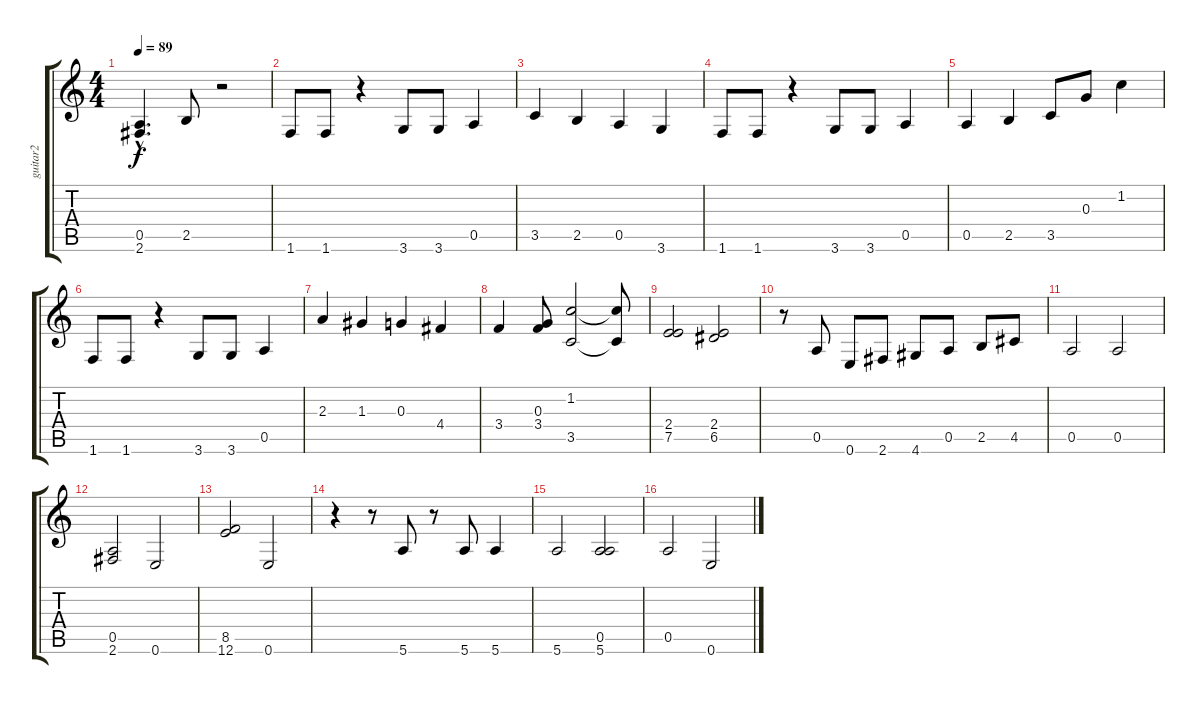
\track ("guitar2" "guitar2") {instrument overdrivenguitar}
\staff {score tabs}
\tuning (E4 B3 G3 D3 A2 E2) {hide}
\ts (4 4)
\tempo 89
\clef g2
\ks c
(0.5{hac} 2.6{hac}).4{d dy f} 2.5.8 r.2 |
1.6.8 1.6.8 r.4 3.6.8 3.6.8 0.5.4 |
3.5.4 2.5.4 0.5.4 3.6.4 |
1.6.8 1.6.8 r.4 3.6.8 3.6.8 0.5.4 |
0.5.4 2.5.4 3.5.8 0.3.8 1.2.4 |
1.6.8 1.6.8 r.4 3.6.8 3.6.8 0.5.4 |
2.3.4 1.3.4 0.3.4 4.4.4 |
3.4.4 (0.3 3.4).8 (1.2 3.5).2 (1.2{t} 3.5{t}).8 |
(2.4 7.5).2 (2.4 6.5).2 |
r.8 0.5.8 0.6.8 2.6.8 4.6.8 0.5.8 2.5.8 4.5.8 |
0.5.2{volume 10} 0.5.2 |
(0.5 2.6).2 0.6.2 |
(8.5 12.6).2 0.6.2 |
r.4 r.8 5.6.8 r.8 5.6.8 5.6.4 |
5.6.2 (0.5 5.6).2 |
0.5.2 0.6.2
